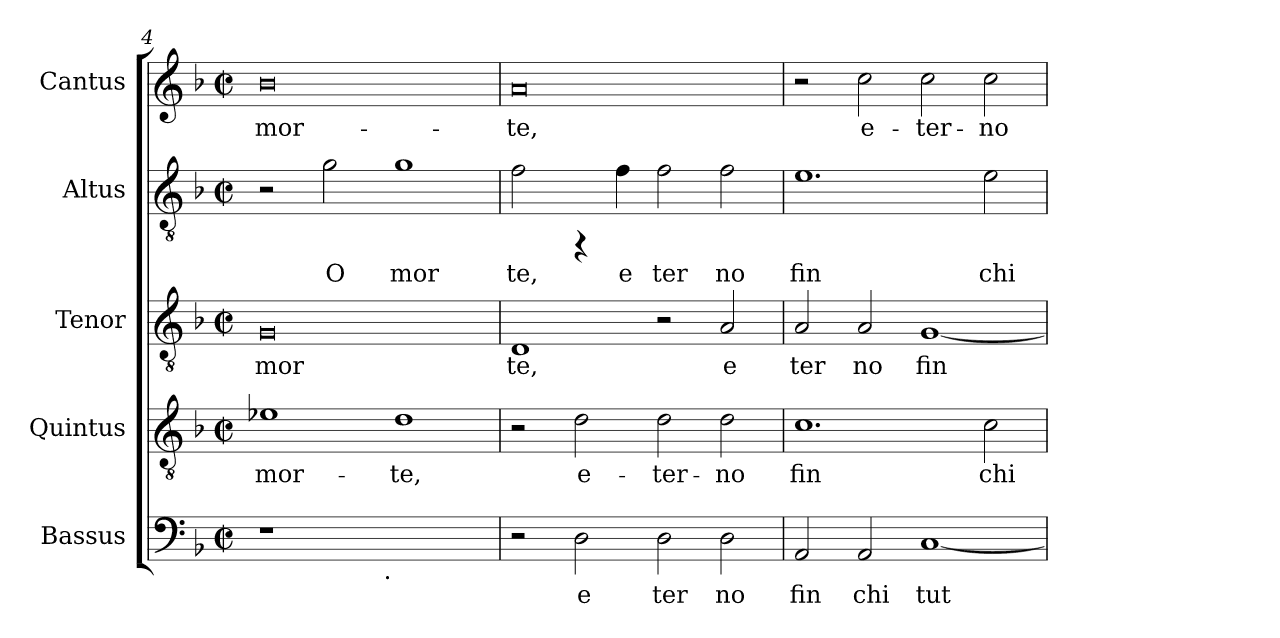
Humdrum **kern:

**kern	**text	**kern	**text	**kern	**text	**kern	**text	**kern	**text
*part5	*part5	*part4	*part4	*part3	*part3	*part2	*part2	*part1	*part1
*staff5	*staff5	*staff4	*staff4	*staff3	*staff3	*staff2	*staff2	*staff1	*staff1
*I"Bassus	*	*I"Quintus	*	*I"Tenor	*	*I"Altus	*	*I"Cantus	*
*clefF4	*	*clefGv2	*	*clefGv2	*	*clefGv2	*	*clefG2	*
*k[b-]	*	*k[b-]	*	*k[b-]	*	*k[b-]	*	*k[b-]	*
*F:	*	*F:	*	*F:	*	*F:	*	*F:	*
*M2/2	*	*M2/2	*	*M2/2	*	*M2/2	*	*M2/2	*
*met(c|)	*	*met(c|)	*	*met(c|)	*	*met(c|)	*	*met(c|)	*
=4	=4	=4	=4	=4	=4	=4	=4	=4	=4
!	!	!	!LO:LY:b:cj	!	!LO:LY:b:cj	!	!	!	!LO:LY:b:cj
*^	*	*	*	*	*	*	*	*	*
1r	2ryy	.	1e-X	mor-	0G	mor	2r	.	0b-	mor-
!	!	!	!	!	!	!	!	!LO:LY:b:cj	!	!
.	4...ryy	.	.	.	.	.	2g\	O	.	.
!	!LO:TX:b:t=.	!	!	!	!	!	!	!	!	!
.	1ryy	.	.	.	.	.	.	.	.	.
!	!	!	!	!LO:LY:b:cj	!	!	!	!LO:LY:b:cj	!	!
1ryy	.	.	1d	-te,	.	.	1g	mor	.	.
.	32ryy	.	.	.	.	.	.	.	.	.
=5	=5	=5	=5	=5	=5	=5	=5	=5	=5	=5
!	!	!	!	!	!	!LO:LY:b:cj	!	!LO:LY:b:cj	!	!LO:LY:b:cj
*v	*v	*	*	*	*	*	*	*	*	*
2r	.	2r	.	1D	te,	2f\	te,	0a>	-te,
!	!LO:LY:b:cj	!	!LO:LY:b:cj	!	!	!	!	!	!
2D\	e	2d\	e-	.	.	4rFF	.	.	.
!	!	!	!	!	!	!	!LO:LY:b:cj	!	!
.	.	.	.	.	.	4f\	e	.	.
!	!LO:LY:b:cj	!	!LO:LY:b:cj	!	!	!	!LO:LY:b:cj	!	!
2D\	ter	2d\	-ter-	2r	.	2f\	ter	.	.
!	!LO:LY:b:cj	!	!LO:LY:b:cj	!	!LO:LY:b:cj	!	!LO:LY:b:cj	!	!
2D\	no	2d\	-no	2A/	e	2f\	no	.	.
=6	=6	=6	=6	=6	=6	=6	=6	=6	=6
!	!LO:LY:b:cj	!	!LO:LY:b:cj	!	!LO:LY:b:cj	!	!LO:LY:b:cj	!	!
2AA/	fin	1.c	fin	2A/	ter	1.e	fin	2r	.
!	!LO:LY:b:cj	!	!	!	!LO:LY:b:cj	!	!	!	!LO:LY:b:cj
2AA/	chi	.	.	2A/	no	.	.	2cc\	e-
!	!LO:LY:b:cj	!	!	!	!LO:LY:b:cj	!	!	!	!LO:LY:b:cj
[<1C	tut	.	.	[<1G	fin	.	.	2cc\	-ter-
!	!	!	!LO:LY:b:cj	!	!	!	!LO:LY:b:cj	!	!LO:LY:b:cj
.	.	2c\	chi	.	.	2e\	chi	2cc\	-no
=	=	=	=	=	=	=	=	=	=
*-	*-	*-	*-	*-	*-	*-	*-	*-	*-
